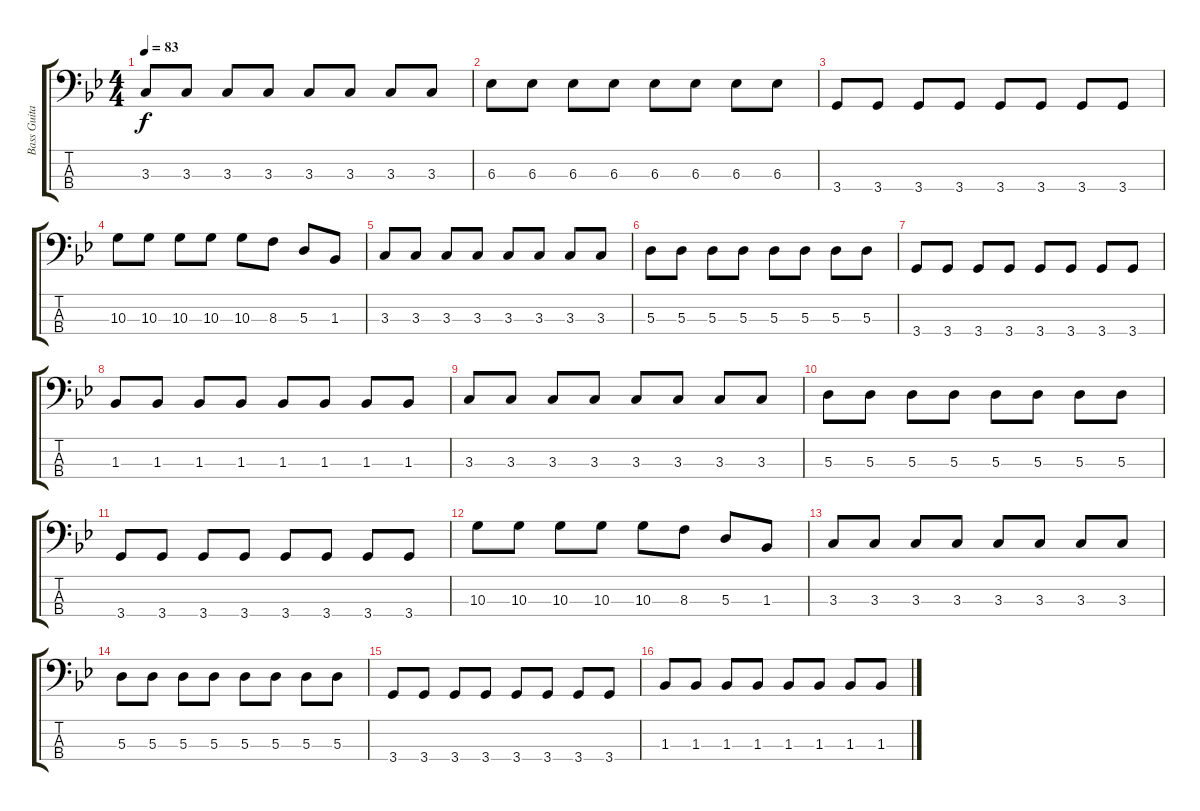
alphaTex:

\track ("Bass Guitar" "Bass Guita") {instrument electricbasspick}
\staff {score tabs}
\tuning (G2 D2 A1 E1) {hide}
\ts (4 4)
\tempo 83
\clef f4
\ks gminor
3.3.8{dy f} 3.3.8 3.3.8 3.3.8 3.3.8 3.3.8 3.3.8 3.3.8 |
6.3.8 6.3.8 6.3.8 6.3.8 6.3.8 6.3.8 6.3.8 6.3.8 |
3.4.8 3.4.8 3.4.8 3.4.8 3.4.8 3.4.8 3.4.8 3.4.8 |
10.3.8 10.3.8 10.3.8 10.3.8 10.3.8 8.3.8 5.3.8 1.3.8 |
3.3.8 3.3.8 3.3.8 3.3.8 3.3.8 3.3.8 3.3.8 3.3.8 |
5.3.8 5.3.8 5.3.8 5.3.8 5.3.8 5.3.8 5.3.8 5.3.8 |
3.4.8 3.4.8 3.4.8 3.4.8 3.4.8 3.4.8 3.4.8 3.4.8 |
1.3.8 1.3.8 1.3.8 1.3.8 1.3.8 1.3.8 1.3.8 1.3.8 |
3.3.8 3.3.8 3.3.8 3.3.8 3.3.8 3.3.8 3.3.8 3.3.8 |
5.3.8 5.3.8 5.3.8 5.3.8 5.3.8 5.3.8 5.3.8 5.3.8 |
3.4.8 3.4.8 3.4.8 3.4.8 3.4.8 3.4.8 3.4.8 3.4.8 |
10.3.8 10.3.8 10.3.8 10.3.8 10.3.8 8.3.8 5.3.8 1.3.8 |
3.3.8 3.3.8 3.3.8 3.3.8 3.3.8 3.3.8 3.3.8 3.3.8 |
5.3.8 5.3.8 5.3.8 5.3.8 5.3.8 5.3.8 5.3.8 5.3.8 |
3.4.8 3.4.8 3.4.8 3.4.8 3.4.8 3.4.8 3.4.8 3.4.8 |
1.3.8 1.3.8 1.3.8 1.3.8 1.3.8 1.3.8 1.3.8 1.3.8
